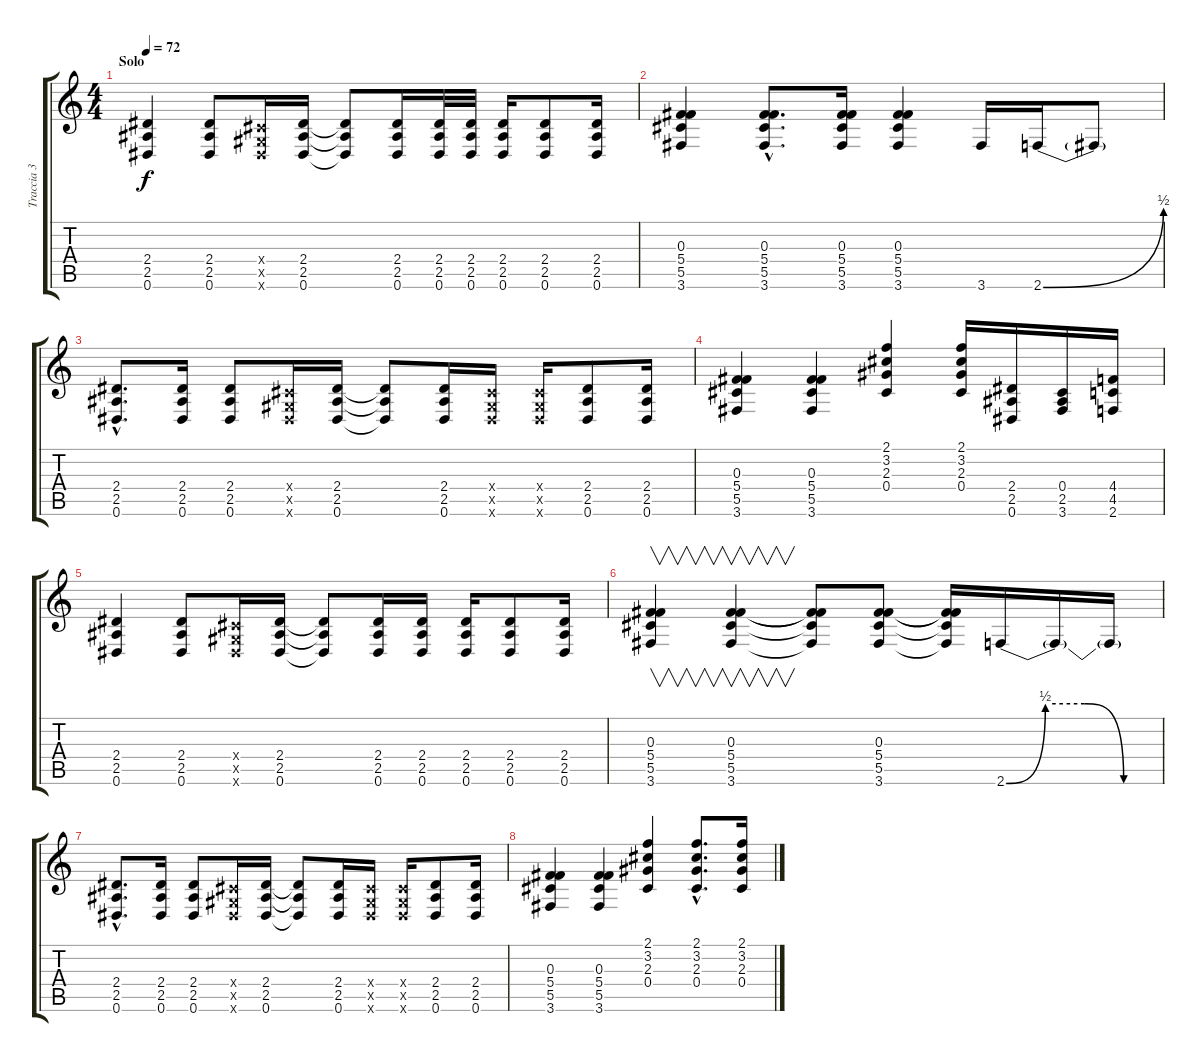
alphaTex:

\track ("Traccia 3" "Traccia 3") {instrument overdrivenguitar}
\staff {score tabs}
\tuning (Eb4 Bb3 Gb3 Db3 Ab2 Eb2) {hide}
\ts (4 4)
\section ("" "Solo")
\tempo 72
\clef g2
\ks c
(2.4 2.5 0.6).4{dy f} (2.4 2.5 0.6).8 (0.4{x} 0.5{x} 0.6{x}).16 (2.4 2.5 0.6).16 (2.4{t} 2.5{t} 0.6{t}).8 (2.4 2.5 0.6).16 (2.4 2.5 0.6).32 (2.4 2.5 0.6).32 (2.4 2.5 0.6).16 (2.4 2.5 0.6).8 (2.4 2.5 0.6).16 |
(0.3 5.4 5.5 3.6).4 (0.3{hac} 5.4{hac} 5.5{hac} 3.6{hac}).8{d} (0.3 5.4 5.5 3.6).16 (0.3 5.4 5.5 3.6).4 3.6.16 2.6{be (bend 0 0 60 2)}.16 2.6{t}.8 |
(2.4{hac} 2.5{hac} 0.6{hac}).8{d} (2.4 2.5 0.6).16 (2.4 2.5 0.6).8 (0.4{x} 0.5{x} 0.6{x}).16 (2.4 2.5 0.6).16 (2.4{t} 2.5{t} 0.6{t}).8 (2.4 2.5 0.6).16 (0.4{x} 0.5{x} 0.6{x}).16 (0.4{x} 0.5{x} 0.6{x}).16 (2.4 2.5 0.6).8 (2.4 2.5 0.6).16 |
(0.3 5.4 5.5 3.6).4 (0.3 5.4 5.5 3.6).4 (2.1 3.2 2.3 0.4).4 (2.1 3.2 2.3 0.4).16 (2.4 2.5 0.6).16 (0.4 2.5 3.6).16 (4.4 4.5 2.6).16 |
(2.4 2.5 0.6).4 (2.4 2.5 0.6).8 (0.4{x} 0.5{x} 0.6{x}).16 (2.4 2.5 0.6).16 (2.4{t} 2.5{t} 0.6{t}).8 (2.4 2.5 0.6).16 (2.4 2.5 0.6).16 (2.4 2.5 0.6).16 (2.4 2.5 0.6).8 (2.4 2.5 0.6).16 |
(0.3 5.4 5.5 3.6).4{v} (0.3 5.4 5.5 3.6).4{v} (0.3{t} 5.4{t} 5.5{t} 3.6{t}).8 (0.3 5.4 5.5 3.6).8 (0.3{t} 5.4{t} 5.5{t} 3.6{t}).16 2.6{be (custom 0 0 15 2 30 2 45 0 60 0)}.16 2.6{t}.16 2.6{t}.16 |
(2.4{hac} 2.5{hac} 0.6{hac}).8{d} (2.4 2.5 0.6).16 (2.4 2.5 0.6).8 (0.4{x} 0.5{x} 0.6{x}).16 (2.4 2.5 0.6).16 (2.4{t} 2.5{t} 0.6{t}).8 (2.4 2.5 0.6).16 (0.4{x} 0.5{x} 0.6{x}).16 (0.4{x} 0.5{x} 0.6{x}).16 (2.4 2.5 0.6).8 (2.4 2.5 0.6).16 |
(0.3 5.4 5.5 3.6).4 (0.3 5.4 5.5 3.6).4 (2.1 3.2 2.3 0.4).4 (2.1{hac} 3.2{hac} 2.3{hac} 0.4{hac}).8{d} (2.1 3.2 2.3 0.4).16
